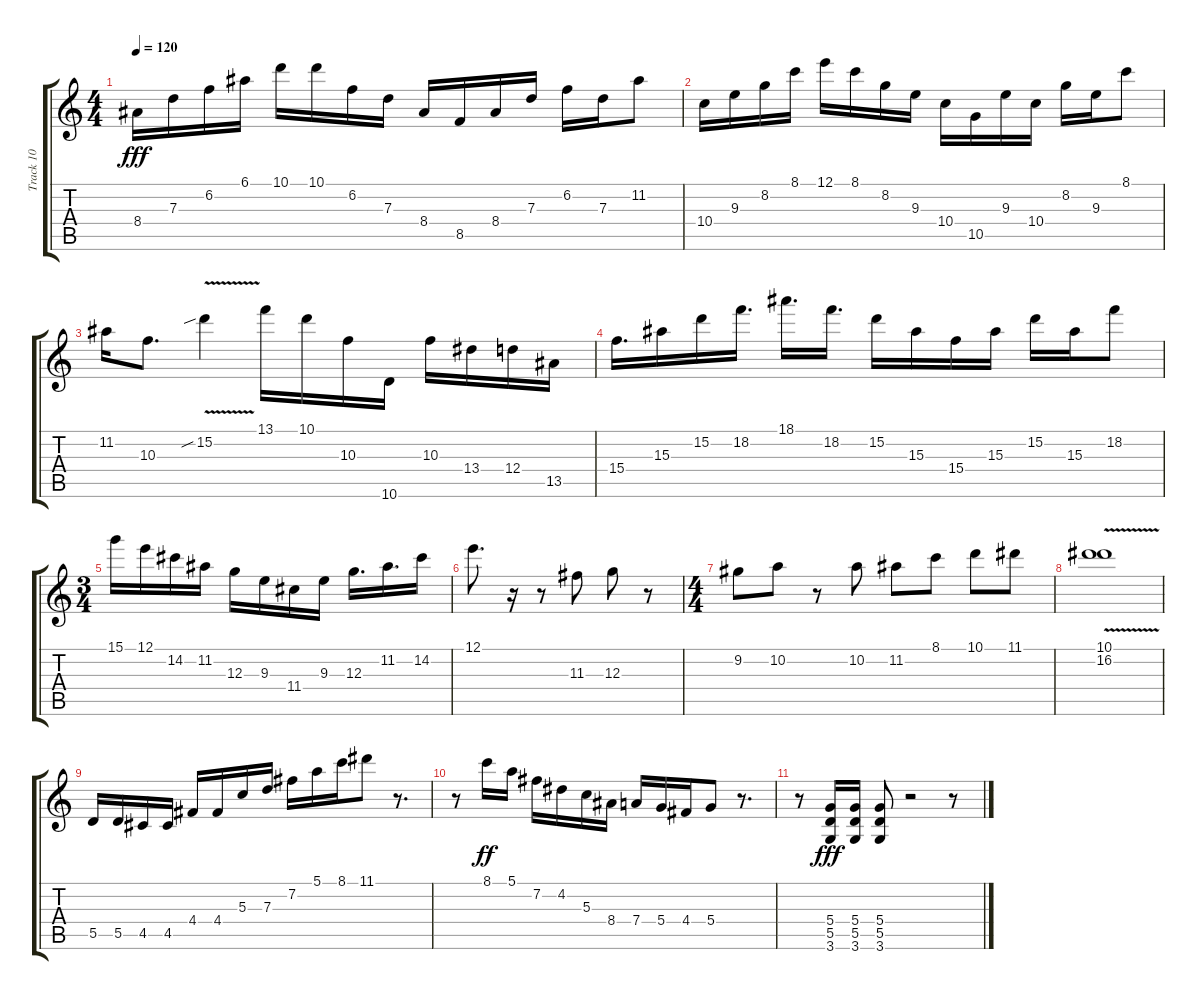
\track ("Track 10" "Track 10") {instrument overdrivenguitar}
\staff {score tabs}
\tuning (E4 B3 G3 D3 A2 E2) {hide}
\ts (4 4)
\tempo 120
\clef g2
\ks c
8.4.16{dy fff} 7.3.16 6.2.16 6.1.16 10.1.16 10.1.16 6.2.16 7.3.16 8.4.16 8.5.16 8.4.16 7.3.16 6.2.16 7.3.16 11.2.8 |
10.4.16 9.3.16 8.2.16 8.1.16 12.1.16 8.1.16 8.2.16 9.3.16 10.4.16 10.5.16 9.3.16 10.4.16 8.2.16 9.3.16 8.1.8 |
11.2.16 10.3.8{d} 15.2{v sib}.4 13.1.16 10.1.16 10.3.16 10.6.16 10.3.16 13.4.16 12.4.16 13.5.16 |
15.4.16{d} 15.3.16 15.2.16 18.2.16{d} 18.1.16{d} 18.2.16{d} 15.2.16 15.3.16 15.4.16 15.3.16 15.2.16 15.3.16 18.2.8 |
\ts (3 4)
15.1.16 12.1.16 14.2.16 11.2.16 12.3.16 9.3.16 11.4.16 9.3.16 12.3.16{d} 11.2.16{d} 14.2.16 |
12.1.8{d} r.16 r.8 11.3.8 12.3.8 r.8 |
\ts (4 4)
9.2.8 10.2.8 r.8 10.2.8 11.2.8 8.1.8 10.1.8 11.1.8 |
(10.1{v} 16.2{v}).1 |
5.5.16 5.5.16 4.5.16 4.5.16 4.4.16 4.4.16 5.3.16 7.3.16 7.2.16 5.1.16 8.1.16 11.1.8 r.8{d} |
r.8 8.1.16{dy ff} 5.1.16 7.2.16 4.2.16 5.3.16 8.4.16 7.4.16 5.4.16 4.4.16 5.4.8 r.8{d} |
r.8 (5.4 5.5 3.6).16{dy fff} (5.4 5.5 3.6).16 (5.4 5.5 3.6).8 r.2 r.8
